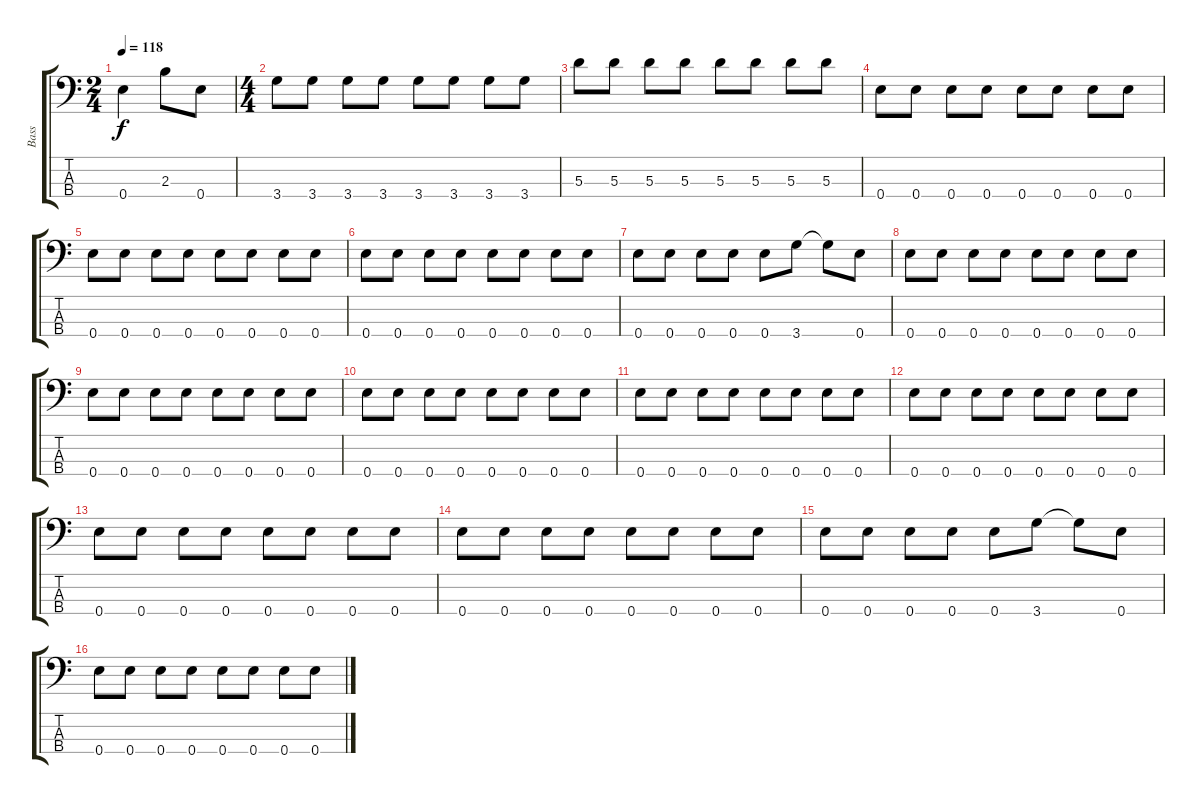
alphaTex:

\track ("Bass" "Bass") {instrument fretlessbass}
\staff {score tabs}
\tuning (D3 D3 A2 E2) {hide}
\ts (2 4)
\tempo 118
\clef f4
\ks c
0.4.4{dy f} 2.3.8 0.4.8 |
\ts (4 4)
3.4.8 3.4.8 3.4.8 3.4.8 3.4.8 3.4.8 3.4.8 3.4.8 |
5.3.8 5.3.8 5.3.8 5.3.8 5.3.8 5.3.8 5.3.8 5.3.8 |
0.4.8 0.4.8 0.4.8 0.4.8 0.4.8 0.4.8 0.4.8 0.4.8 |
0.4.8 0.4.8 0.4.8 0.4.8 0.4.8 0.4.8 0.4.8 0.4.8 |
0.4.8 0.4.8 0.4.8 0.4.8 0.4.8 0.4.8 0.4.8 0.4.8 |
0.4.8 0.4.8 0.4.8 0.4.8 0.4.8 3.4.8 3.4{t}.8 0.4.8 |
0.4.8 0.4.8 0.4.8 0.4.8 0.4.8 0.4.8 0.4.8 0.4.8 |
0.4.8 0.4.8 0.4.8 0.4.8 0.4.8 0.4.8 0.4.8 0.4.8 |
0.4.8 0.4.8 0.4.8 0.4.8 0.4.8 0.4.8 0.4.8 0.4.8 |
0.4.8 0.4.8 0.4.8 0.4.8 0.4.8 0.4.8 0.4.8 0.4.8 |
0.4.8 0.4.8 0.4.8 0.4.8 0.4.8 0.4.8 0.4.8 0.4.8 |
0.4.8 0.4.8 0.4.8 0.4.8 0.4.8 0.4.8 0.4.8 0.4.8 |
0.4.8 0.4.8 0.4.8 0.4.8 0.4.8 0.4.8 0.4.8 0.4.8 |
0.4.8 0.4.8 0.4.8 0.4.8 0.4.8 3.4.8 3.4{t}.8 0.4.8 |
0.4.8 0.4.8 0.4.8 0.4.8 0.4.8 0.4.8 0.4.8 0.4.8
